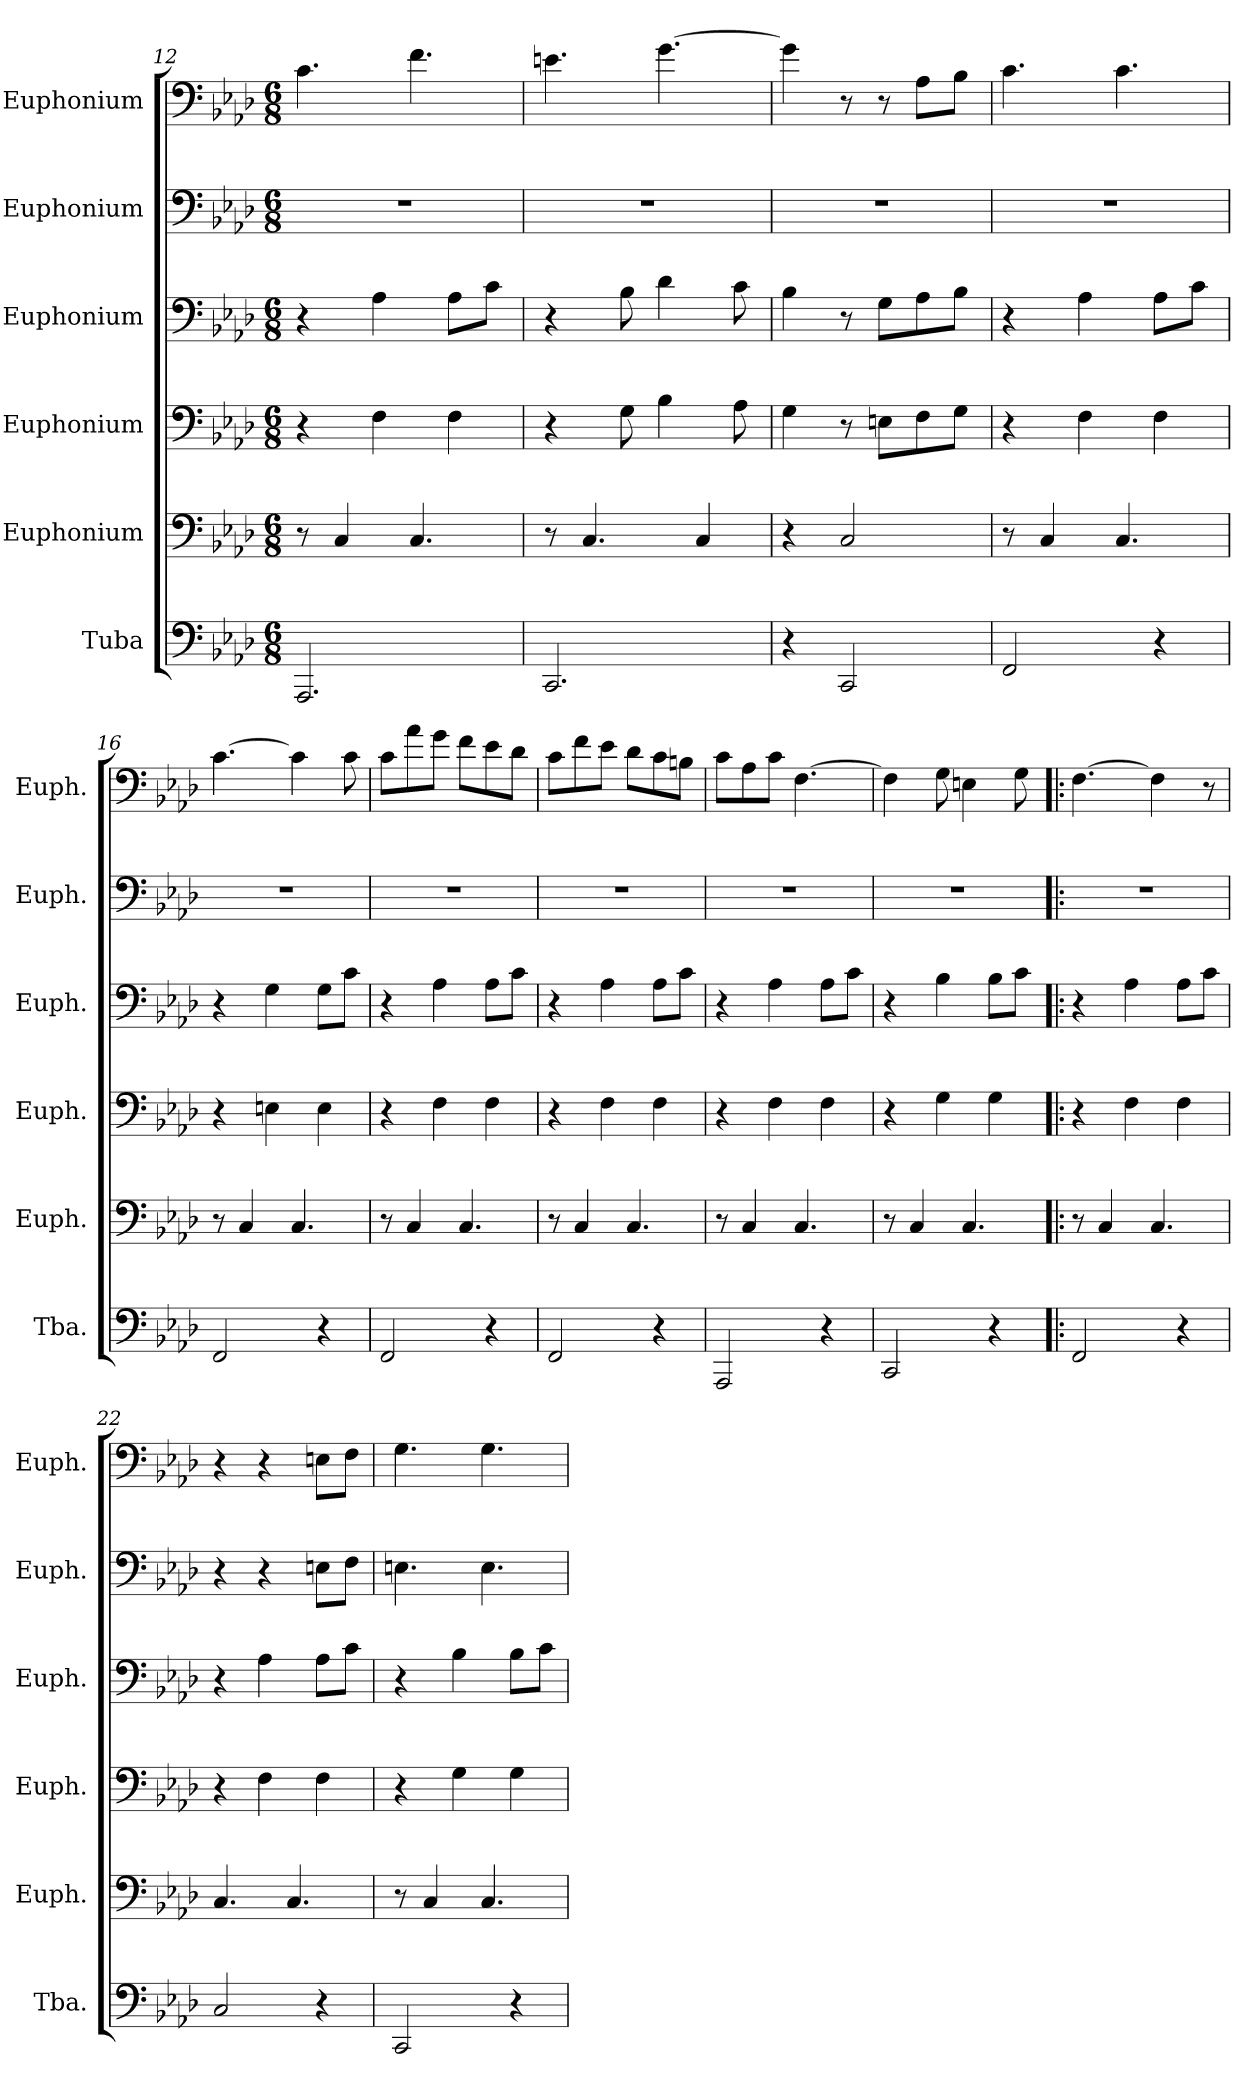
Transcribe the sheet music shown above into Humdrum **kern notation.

**kern	**kern	**kern	**kern	**kern	**kern
*part6	*part5	*part4	*part3	*part2	*part1
*staff6	*staff5	*staff4	*staff3	*staff2	*staff1
*I"Tuba	*I"Euphonium	*I"Euphonium	*I"Euphonium	*I"Euphonium	*I"Euphonium
*I'Tba.	*I'Euph.	*I'Euph.	*I'Euph.	*I'Euph.	*I'Euph.
*clefF4	*clefF4	*clefF4	*clefF4	*clefF4	*clefF4
*k[b-e-a-d-]	*k[b-e-a-d-]	*k[b-e-a-d-]	*k[b-e-a-d-]	*k[b-e-a-d-]	*k[b-e-a-d-]
*M6/8	*M6/8	*M6/8	*M6/8	*M6/8	*M6/8
=12	=12	=12	=12	=12	=12
2.AAA-/	8r	4r	4r	2.r	4.c\
.	4C/	.	.	.	.
.	.	4F\	4A-\	.	.
.	4.C/	.	.	.	4.f\
.	.	4F\	8A-\L	.	.
.	.	.	8c\J	.	.
!!LO:PB:g=z
=13	=13	=13	=13	=13	=13
2.CC/	8r	4r	4r	2.r	4.en\
.	4.C/	.	.	.	.
.	.	8G\	8B-\	.	.
.	.	4B-\	4d-\	.	[4.g\
.	4C/	.	.	.	.
.	.	8A-\	8c\	.	.
=14	=14	=14	=14	=14	=14
4r	4r	4G\	4B-\	2.r	4g\]
2CC/	2C/	8r	8r	.	8r
.	.	8En\L	8G\L	.	8r
.	.	8F\	8A-\	.	8A-\L
.	.	8G\J	8B-\J	.	8B-\J
=15	=15	=15	=15	=15	=15
2FF/	8r	4r	4r	2.r	4.c\
.	4C/	.	.	.	.
.	.	4F\	4A-\	.	.
.	4.C/	.	.	.	4.c\
4r	.	4F\	8A-\L	.	.
.	.	.	8c\J	.	.
=16	=16	=16	=16	=16	=16
2FF/	8r	4r	4r	2.r	[4.c\
.	4C/	.	.	.	.
.	.	4En\	4G\	.	.
.	4.C/	.	.	.	4c\]
4r	.	4E\	8G\L	.	.
.	.	.	8c\J	.	8c\
=17	=17	=17	=17	=17	=17
2FF/	8r	4r	4r	2.r	8c\L
.	4C/	.	.	.	8a-\
.	.	4F\	4A-\	.	8g\J
.	4.C/	.	.	.	8f\L
4r	.	4F\	8A-\L	.	8e-\
.	.	.	8c\J	.	8d-\J
=18	=18	=18	=18	=18	=18
2FF/	8r	4r	4r	2.r	8c\L
.	4C/	.	.	.	8f\
.	.	4F\	4A-\	.	8e-\J
.	4.C/	.	.	.	8d-\L
4r	.	4F\	8A-\L	.	8c\
.	.	.	8c\J	.	8Bn\J
!!LO:LB:g=z
=19	=19	=19	=19	=19	=19
2AAA-/	8r	4r	4r	2.r	8c\L
.	4C/	.	.	.	8A-\
.	.	4F\	4A-\	.	8c\J
.	4.C/	.	.	.	[4.F\
4r	.	4F\	8A-\L	.	.
.	.	.	8c\J	.	.
=20	=20	=20	=20	=20	=20
2CC/	8r	4r	4r	2.r	4F\]
.	4C/	.	.	.	.
.	.	4G\	4B-\	.	8G\
.	4.C/	.	.	.	4En\
4r	.	4G\	8B-\L	.	.
.	.	.	8c\J	.	8G\
=21!|:	=21!|:	=21!|:	=21!|:	=21!|:	=21!|:
2FF/	8r	4r	4r	2.r	[4.F\
.	4C/	.	.	.	.
.	.	4F\	4A-\	.	.
.	4.C/	.	.	.	4F\]
4r	.	4F\	8A-\L	.	.
.	.	.	8c\J	.	8r
=22	=22	=22	=22	=22	=22
2C/	4.C/	4r	4r	4r	4r
.	.	4F\	4A-\	4r	4r
.	4.C/	.	.	.	.
4r	.	4F\	8A-\L	8En\L	8En\L
.	.	.	8c\J	8F\J	8F\J
=23	=23	=23	=23	=23	=23
2CC/	8r	4r	4r	4.En\	4.G\
.	4C/	.	.	.	.
.	.	4G\	4B-\	.	.
.	4.C/	.	.	4.E\	4.G\
4r	.	4G\	8B-\L	.	.
.	.	.	8c\J	.	.
=	=	=	=	=	=
*-	*-	*-	*-	*-	*-
